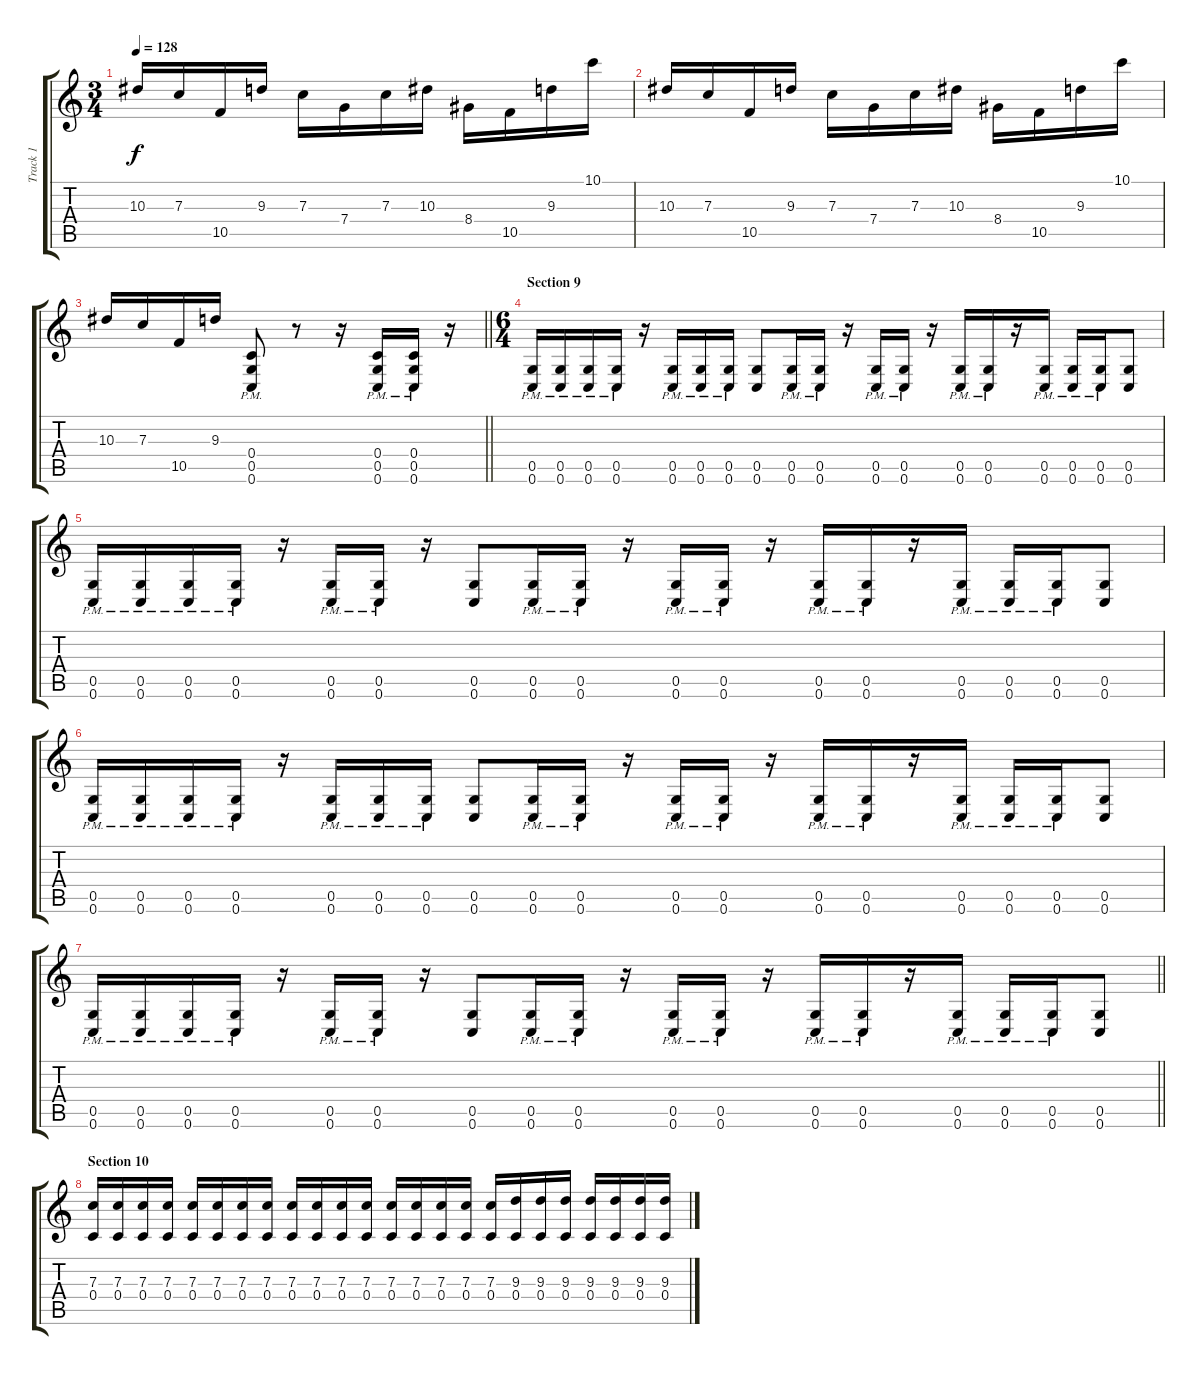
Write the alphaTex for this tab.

\track ("Track 1" "Track 1") {instrument distortionguitar}
\staff {score tabs}
\tuning (D4 A3 F3 C3 G2 C2) {hide}
\ts (3 4)
\tempo 128
\clef g2
\ks c
10.3.16{dy f} 7.3.16 10.5.16 9.3.16 7.3.16 7.4.16 7.3.16 10.3.16 8.4.16 10.5.16 9.3.16 10.1.16 |
10.3.16 7.3.16 10.5.16 9.3.16 7.3.16 7.4.16 7.3.16 10.3.16 8.4.16 10.5.16 9.3.16 10.1.16 |
\barLineRight lightlight
10.3.16 7.3.16 10.5.16 9.3.16 (0.4{pm} 0.5{pm} 0.6{pm}).8 r.8 r.16 (0.4{pm} 0.5{pm} 0.6{pm}).16 (0.4{pm} 0.5{pm} 0.6{pm}).16 r.16 |
\ts (6 4)
\section ("" "Section 9")
(0.5{pm} 0.6{pm}).16{volume 13} (0.5{pm} 0.6{pm}).16 (0.5{pm} 0.6{pm}).16 (0.5{pm} 0.6{pm}).16 r.16 (0.5{pm} 0.6{pm}).16 (0.5{pm} 0.6{pm}).16 (0.5{pm} 0.6{pm}).16 (0.5 0.6).8 (0.5{pm} 0.6{pm}).16 (0.5{pm} 0.6{pm}).16 r.16 (0.5{pm} 0.6{pm}).16 (0.5{pm} 0.6{pm}).16 r.16 (0.5{pm} 0.6{pm}).16 (0.5{pm} 0.6{pm}).16 r.16 (0.5{pm} 0.6{pm}).16 (0.5{pm} 0.6{pm}).16 (0.5{pm} 0.6{pm}).16 (0.5 0.6).8 |
(0.5{pm} 0.6{pm}).16 (0.5{pm} 0.6{pm}).16 (0.5{pm} 0.6{pm}).16 (0.5{pm} 0.6{pm}).16 r.16 (0.5{pm} 0.6{pm}).16 (0.5{pm} 0.6{pm}).16 r.16 (0.5 0.6).8 (0.5{pm} 0.6{pm}).16 (0.5{pm} 0.6{pm}).16 r.16 (0.5{pm} 0.6{pm}).16 (0.5{pm} 0.6{pm}).16 r.16 (0.5{pm} 0.6{pm}).16 (0.5{pm} 0.6{pm}).16 r.16 (0.5{pm} 0.6{pm}).16 (0.5{pm} 0.6{pm}).16 (0.5{pm} 0.6{pm}).16 (0.5 0.6).8 |
(0.5{pm} 0.6{pm}).16 (0.5{pm} 0.6{pm}).16 (0.5{pm} 0.6{pm}).16 (0.5{pm} 0.6{pm}).16 r.16 (0.5{pm} 0.6{pm}).16 (0.5{pm} 0.6{pm}).16 (0.5{pm} 0.6{pm}).16 (0.5 0.6).8 (0.5{pm} 0.6{pm}).16 (0.5{pm} 0.6{pm}).16 r.16 (0.5{pm} 0.6{pm}).16 (0.5{pm} 0.6{pm}).16 r.16 (0.5{pm} 0.6{pm}).16 (0.5{pm} 0.6{pm}).16 r.16 (0.5{pm} 0.6{pm}).16 (0.5{pm} 0.6{pm}).16 (0.5{pm} 0.6{pm}).16 (0.5 0.6).8 |
\barLineRight lightlight
(0.5{pm} 0.6{pm}).16 (0.5{pm} 0.6{pm}).16 (0.5{pm} 0.6{pm}).16 (0.5{pm} 0.6{pm}).16 r.16 (0.5{pm} 0.6{pm}).16 (0.5{pm} 0.6{pm}).16 r.16 (0.5 0.6).8 (0.5{pm} 0.6{pm}).16 (0.5{pm} 0.6{pm}).16 r.16 (0.5{pm} 0.6{pm}).16 (0.5{pm} 0.6{pm}).16 r.16 (0.5{pm} 0.6{pm}).16 (0.5{pm} 0.6{pm}).16 r.16 (0.5{pm} 0.6{pm}).16 (0.5{pm} 0.6{pm}).16 (0.5{pm} 0.6{pm}).16 (0.5 0.6).8 |
\section ("" "Section 10")
(7.3 0.4).16 (7.3 0.4).16 (7.3 0.4).16 (7.3 0.4).16 (7.3 0.4).16 (7.3 0.4).16 (7.3 0.4).16 (7.3 0.4).16 (7.3 0.4).16 (7.3 0.4).16 (7.3 0.4).16 (7.3 0.4).16 (7.3 0.4).16 (7.3 0.4).16 (7.3 0.4).16 (7.3 0.4).16 (7.3 0.4).16 (9.3 0.4).16 (9.3 0.4).16 (9.3 0.4).16 (9.3 0.4).16 (9.3 0.4).16 (9.3 0.4).16 (9.3 0.4).16
